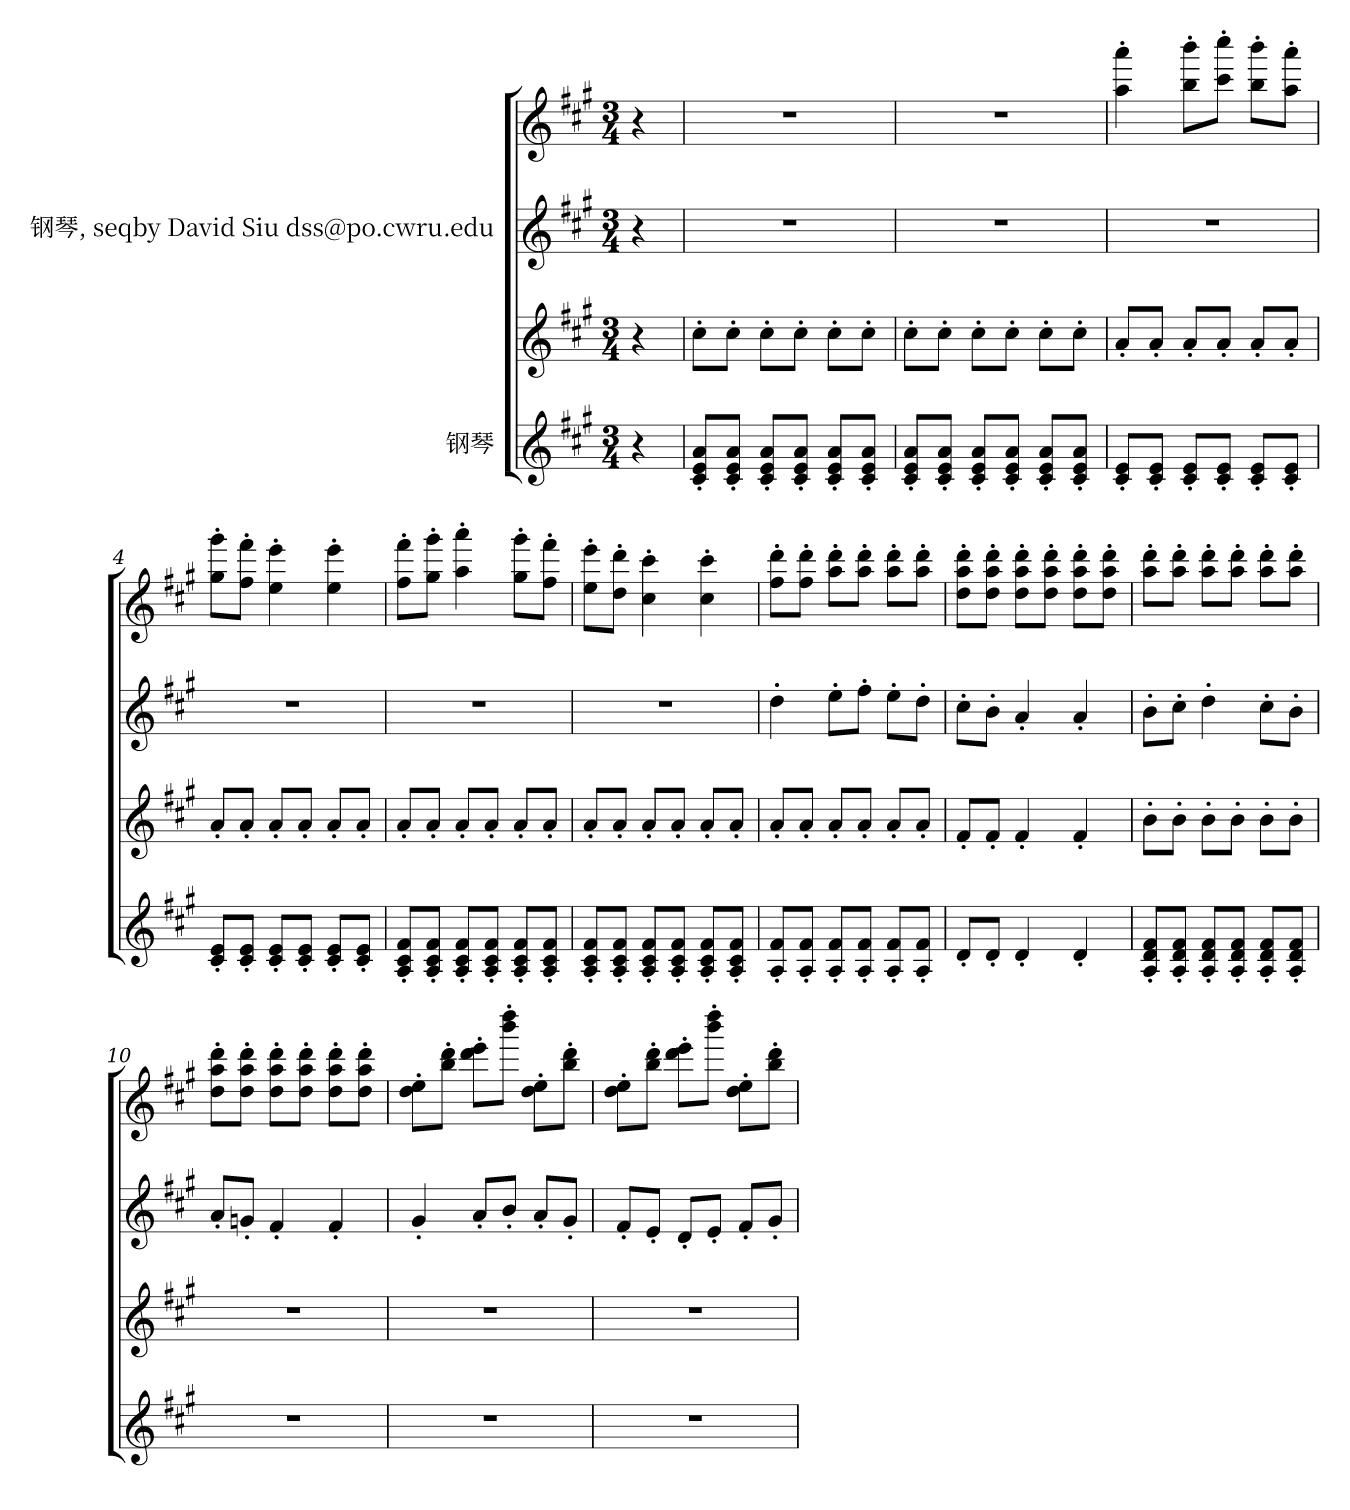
**kern	**kern	**kern	**kern
*part2	*part2	*part1	*part1
*staff4	*staff3	*staff2	*staff1
*I"钢琴	*	*I"钢琴, seqby David Siu dss@po.cwru.edu	*
*clefG2	*clefG2	*clefG2	*clefG2
*k[f#c#g#]	*k[f#c#g#]	*k[f#c#g#]	*k[f#c#g#]
*M3/4	*M3/4	*M3/4	*M3/4
*MM180	*MM180	*MM180	*MM180
=	=	=	=
4r	4r	4r	4r
=1	=1	=1	=1
8c#/' 8e/' 8a/'L	8cc#'\L	2.r	2.r
8c#/' 8e/' 8a/'J	8cc#'\J	.	.
8c#/' 8e/' 8a/'L	8cc#'\L	.	.
8c#/' 8e/' 8a/'J	8cc#'\J	.	.
8c#/' 8e/' 8a/'L	8cc#'\L	.	.
8c#/' 8e/' 8a/'J	8cc#'\J	.	.
=2	=2	=2	=2
8c#/' 8e/' 8a/'L	8cc#'\L	2.r	2.r
8c#/' 8e/' 8a/'J	8cc#'\J	.	.
8c#/' 8e/' 8a/'L	8cc#'\L	.	.
8c#/' 8e/' 8a/'J	8cc#'\J	.	.
8c#/' 8e/' 8a/'L	8cc#'\L	.	.
8c#/' 8e/' 8a/'J	8cc#'\J	.	.
!!LO:LB:g=z
=3	=3	=3	=3
8c#/' 8e/'L	8a'/L	2.r	4aa\' 4aaa\'
8c#/' 8e/'J	8a'/J	.	.
8c#/' 8e/'L	8a'/L	.	8bb\' 8bbb\'L
8c#/' 8e/'J	8a'/J	.	8ccc#\' 8cccc#\'J
8c#/' 8e/'L	8a'/L	.	8bb\' 8bbb\'L
8c#/' 8e/'J	8a'/J	.	8aa\' 8aaa\'J
=4	=4	=4	=4
8c#/' 8e/'L	8a'/L	2.r	8gg#\' 8ggg#\'L
8c#/' 8e/'J	8a'/J	.	8ff#\' 8fff#\'J
8c#/' 8e/'L	8a'/L	.	4ee\' 4eee\'
8c#/' 8e/'J	8a'/J	.	.
8c#/' 8e/'L	8a'/L	.	4ee\' 4eee\'
8c#/' 8e/'J	8a'/J	.	.
=5	=5	=5	=5
8A/' 8c#/' 8f#/'L	8a'/L	2.r	8ff#\' 8fff#\'L
8A/' 8c#/' 8f#/'J	8a'/J	.	8gg#\' 8ggg#\'J
8A/' 8c#/' 8f#/'L	8a'/L	.	4aa\' 4aaa\'
8A/' 8c#/' 8f#/'J	8a'/J	.	.
8A/' 8c#/' 8f#/'L	8a'/L	.	8gg#\' 8ggg#\'L
8A/' 8c#/' 8f#/'J	8a'/J	.	8ff#\' 8fff#\'J
=6	=6	=6	=6
8A/' 8c#/' 8f#/'L	8a'/L	2.r	8ee\' 8eee\'L
8A/' 8c#/' 8f#/'J	8a'/J	.	8dd\' 8ddd\'J
8A/' 8c#/' 8f#/'L	8a'/L	.	4cc#\' 4ccc#\'
8A/' 8c#/' 8f#/'J	8a'/J	.	.
8A/' 8c#/' 8f#/'L	8a'/L	.	4cc#\' 4ccc#\'
8A/' 8c#/' 8f#/'J	8a'/J	.	.
!!LO:LB:g=z
=7	=7	=7	=7
8A/' 8f#/'L	8a'/L	4dd'\	8ff#\' 8ddd\'L
8A/' 8f#/'J	8a'/J	.	8ff#\' 8ddd\'J
8A/' 8f#/'L	8a'/L	8ee'\L	8aa\' 8ddd\'L
8A/' 8f#/'J	8a'/J	8ff#'\J	8aa\' 8ddd\'J
8A/' 8f#/'L	8a'/L	8ee'\L	8aa\' 8ddd\'L
8A/' 8f#/'J	8a'/J	8dd'\J	8aa\' 8ddd\'J
=8	=8	=8	=8
8d'/L	8f#'/L	8cc#'\L	8dd\' 8aa\' 8ddd\'L
8d'/J	8f#'/J	8b'\J	8dd\' 8aa\' 8ddd\'J
4d'/	4f#'/	4a'/	8dd\' 8aa\' 8ddd\'L
.	.	.	8dd\' 8aa\' 8ddd\'J
4d'/	4f#'/	4a'/	8dd\' 8aa\' 8ddd\'L
.	.	.	8dd\' 8aa\' 8ddd\'J
=9	=9	=9	=9
8A/' 8d/' 8f#/'L	8b'\L	8b'\L	8aa\' 8ddd\'L
8A/' 8d/' 8f#/'J	8b'\J	8cc#'\J	8aa\' 8ddd\'J
8A/' 8d/' 8f#/'L	8b'\L	4dd'\	8aa\' 8ddd\'L
8A/' 8d/' 8f#/'J	8b'\J	.	8aa\' 8ddd\'J
8A/' 8d/' 8f#/'L	8b'\L	8cc#'\L	8aa\' 8ddd\'L
8A/' 8d/' 8f#/'J	8b'\J	8b'\J	8aa\' 8ddd\'J
=10	=10	=10	=10
2.r	2.r	8a'/L	8dd\' 8aa\' 8ddd\'L
.	.	8gn'/J	8dd\' 8aa\' 8ddd\'J
.	.	4f#'/	8dd\' 8aa\' 8ddd\'L
.	.	.	8dd\' 8aa\' 8ddd\'J
.	.	4f#'/	8dd\' 8aa\' 8ddd\'L
.	.	.	8dd\' 8aa\' 8ddd\'J
!!LO:PB:g=z
=11	=11	=11	=11
2.r	2.r	4g#'/	8dd\' 8ee\'L
.	.	.	8bb\' 8ddd\'J
.	.	8a'/L	8ddd\' 8eee\'L
.	.	8b'/J	8bbb\' 8dddd\'J
.	.	8a'/L	8dd\' 8ee\'L
.	.	8g#'/J	8bb\' 8ddd\'J
=12	=12	=12	=12
2.r	2.r	8f#'/L	8dd\' 8ee\'L
.	.	8e'/J	8bb\' 8ddd\'J
.	.	8d'/L	8ddd\' 8eee\'L
.	.	8e'/J	8bbb\' 8dddd\'J
.	.	8f#'/L	8dd\' 8ee\'L
.	.	8g#'/J	8bb\' 8ddd\'J
=	=	=	=
*-	*-	*-	*-
